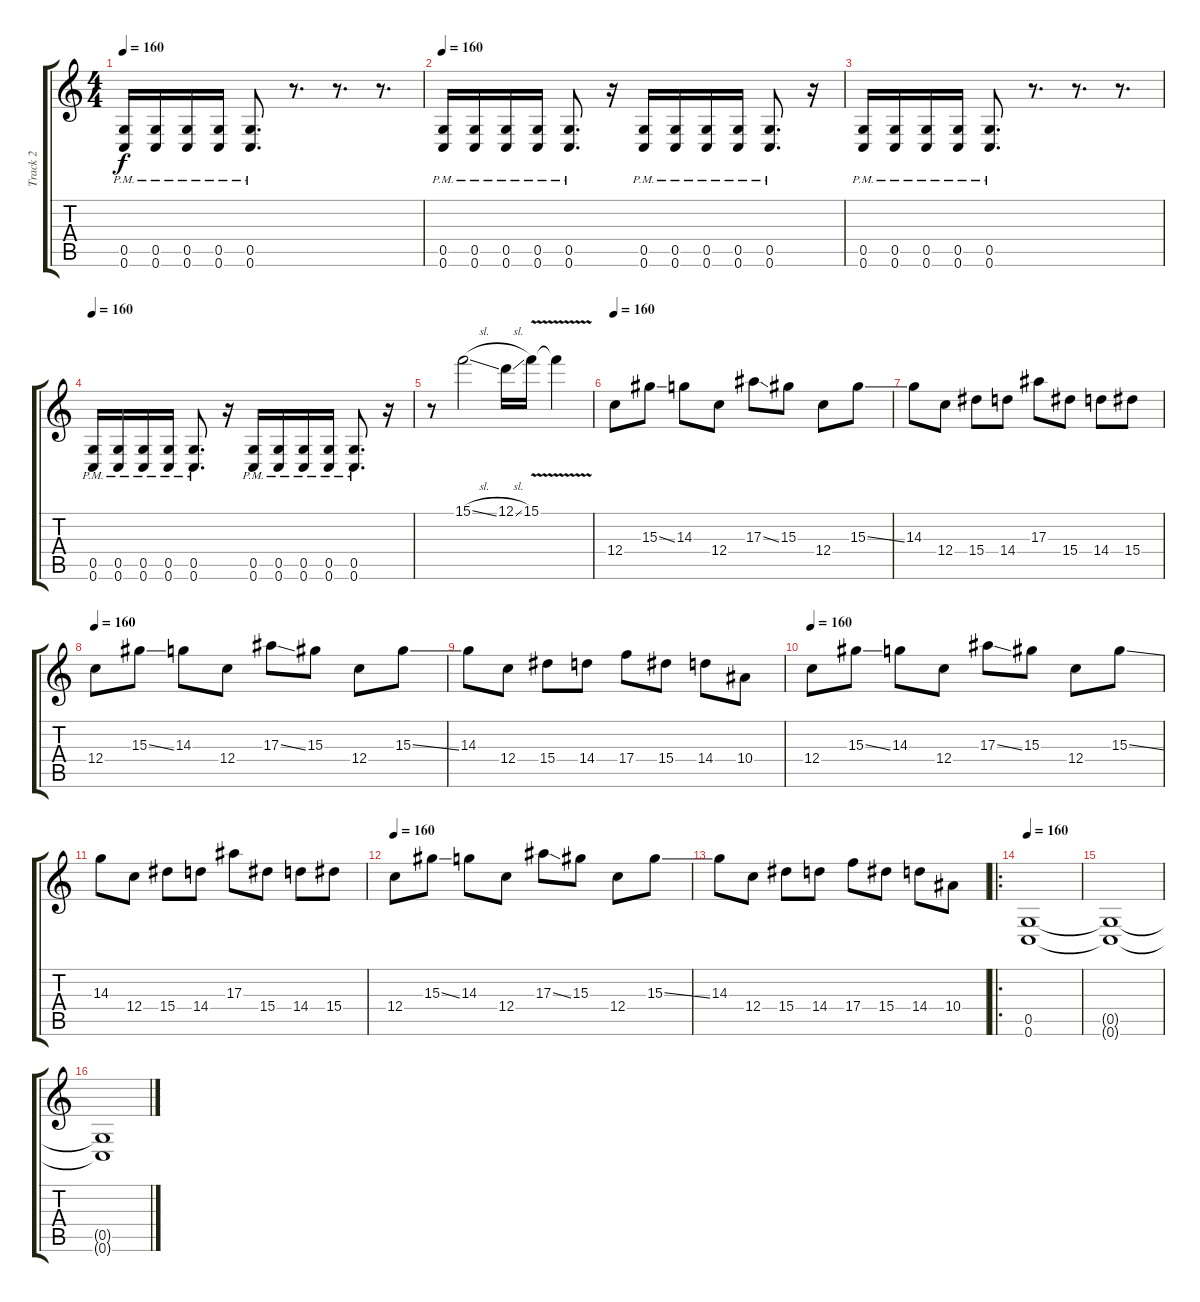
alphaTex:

\track ("Track 2" "Track 2") {instrument distortionguitar}
\staff {score tabs}
\tuning (D4 A3 F3 C3 G2 C2) {hide}
\ts (4 4)
\tempo 160
\clef g2
\ks c
(0.5{pm} 0.6{pm}).16{dy f} (0.5{pm} 0.6{pm}).16 (0.5{pm} 0.6{pm}).16 (0.5{pm} 0.6{pm}).16 (0.5{pm} 0.6{pm}).8{d} r.8{d} r.8{d} r.8{d} |
\tempo 160
(0.5{pm} 0.6{pm}).16 (0.5{pm} 0.6{pm}).16 (0.5{pm} 0.6{pm}).16 (0.5{pm} 0.6{pm}).16 (0.5{pm} 0.6{pm}).8{d} r.16 (0.5{pm} 0.6{pm}).16 (0.5{pm} 0.6{pm}).16 (0.5{pm} 0.6{pm}).16 (0.5{pm} 0.6{pm}).16 (0.5{pm} 0.6{pm}).8{d} r.16 |
(0.5{pm} 0.6{pm}).16 (0.5{pm} 0.6{pm}).16 (0.5{pm} 0.6{pm}).16 (0.5{pm} 0.6{pm}).16 (0.5{pm} 0.6{pm}).8{d} r.8{d} r.8{d} r.8{d} |
\tempo 160
(0.5{pm} 0.6{pm}).16 (0.5{pm} 0.6{pm}).16 (0.5{pm} 0.6{pm}).16 (0.5{pm} 0.6{pm}).16 (0.5{pm} 0.6{pm}).8{d} r.16 (0.5{pm} 0.6{pm}).16 (0.5{pm} 0.6{pm}).16 (0.5{pm} 0.6{pm}).16 (0.5{pm} 0.6{pm}).16 (0.5{pm} 0.6{pm}).8{d} r.16 |
r.8 15.1{sl}.2 12.1{sl}.16 15.1{v}.16 15.1{v t}.4 |
\tempo 160
12.4.8 15.3{ss}.8 14.3.8 12.4.8 17.3{ss}.8 15.3.8 12.4.8 15.3{ss}.8 |
14.3.8 12.4.8 15.4.8 14.4.8 17.3.8 15.4.8 14.4.8 15.4.8 |
\tempo 160
12.4.8 15.3{ss}.8 14.3.8 12.4.8 17.3{ss}.8 15.3.8 12.4.8 15.3{ss}.8 |
14.3.8 12.4.8 15.4.8 14.4.8 17.4.8 15.4.8 14.4.8 10.4.8 |
\tempo 160
12.4.8 15.3{ss}.8 14.3.8 12.4.8 17.3{ss}.8 15.3.8 12.4.8 15.3{ss}.8 |
14.3.8 12.4.8 15.4.8 14.4.8 17.3.8 15.4.8 14.4.8 15.4.8 |
\tempo 160
12.4.8 15.3{ss}.8 14.3.8 12.4.8 17.3{ss}.8 15.3.8 12.4.8 15.3{ss}.8 |
14.3.8 12.4.8 15.4.8 14.4.8 17.4.8 15.4.8 14.4.8 10.4.8 |
\ro
\tempo 160
(0.5 0.6).1 |
(0.5{t} 0.6{t}).1 |
(0.5{t} 0.6{t}).1
